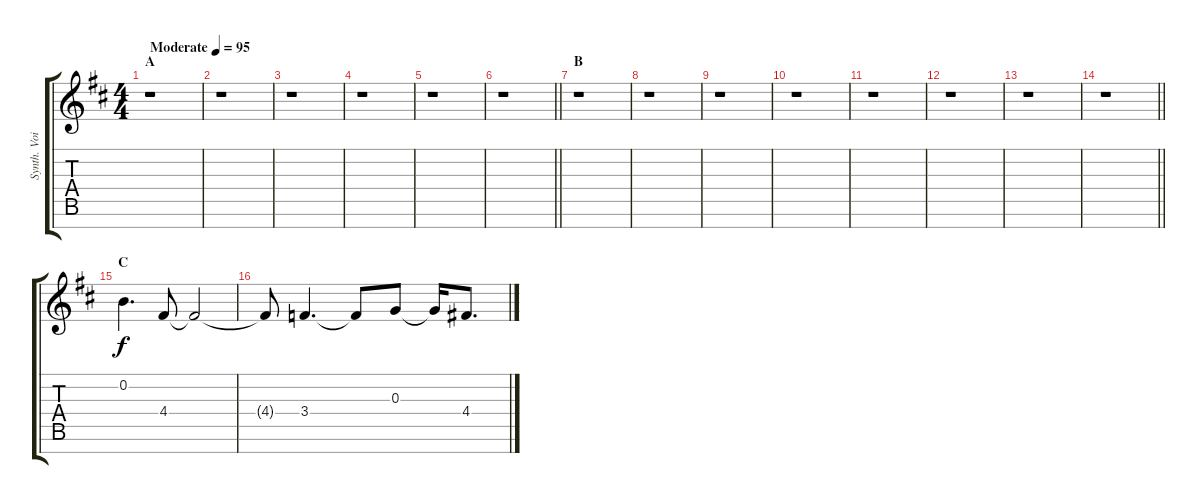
\track ("Synth. Voice" "Synth. Voi") {instrument lead6voice}
\staff {score tabs}
\tuning (E5 B4 G4 D4 A3 E3 B2) {hide}
\ts (4 4)
\section ("" "A")
\tempo (95 "Moderate")
\clef g2
\ks d
r.1{dy f instrument lead6voice} |
r.1 |
r.1 |
r.1 |
r.1 |
\barLineRight lightlight
r.1 |
\section ("" "B")
r.1 |
r.1 |
r.1 |
r.1 |
r.1 |
r.1 |
r.1 |
\barLineRight lightlight
r.1 |
\section ("" "C")
0.2.4{d} 4.4.8 4.4{t}.2 |
4.4{t}.8 3.4.4{d} 3.4{t}.8 0.3.8 0.3{t}.16 4.4.8{d}
